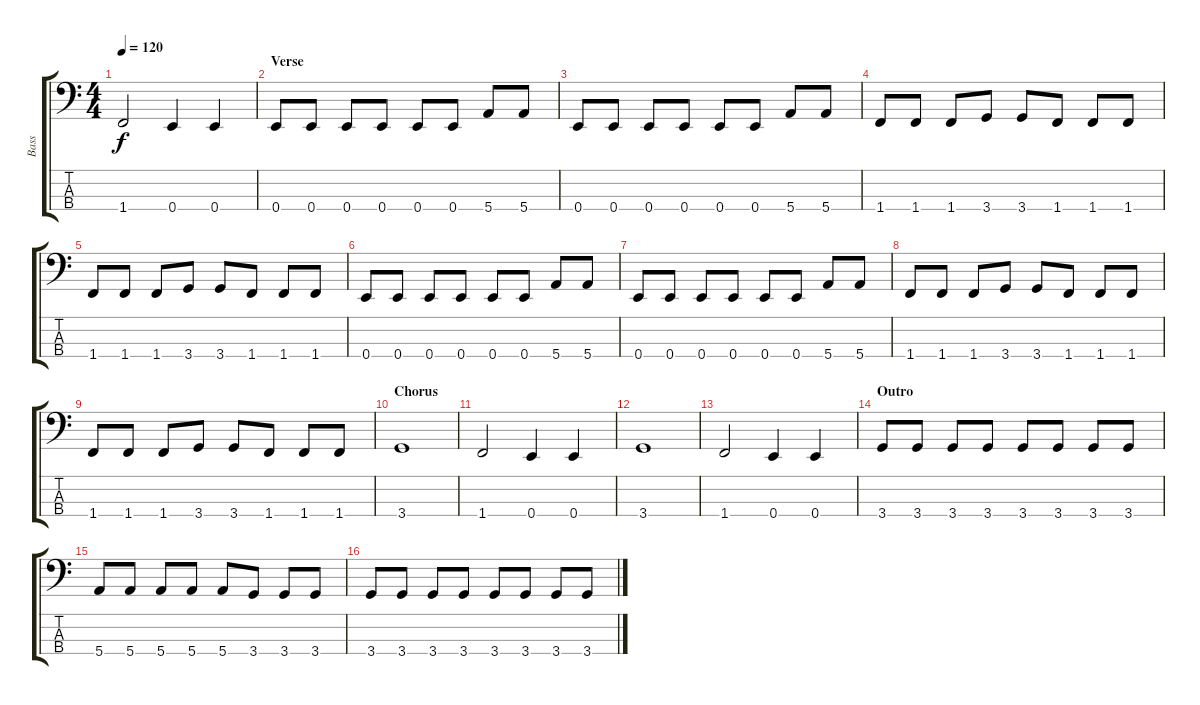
\track ("Bass" "Bass") {instrument electricbasspick}
\staff {score tabs}
\tuning (G2 D2 A1 E1) {hide}
\ts (4 4)
\tempo 120
\clef f4
\ks c
1.4.2{dy f} 0.4.4 0.4.4 |
\section ("" "Verse")
0.4.8 0.4.8 0.4.8 0.4.8 0.4.8 0.4.8 5.4.8 5.4.8 |
0.4.8 0.4.8 0.4.8 0.4.8 0.4.8 0.4.8 5.4.8 5.4.8 |
1.4.8 1.4.8 1.4.8 3.4.8 3.4.8 1.4.8 1.4.8 1.4.8 |
1.4.8 1.4.8 1.4.8 3.4.8 3.4.8 1.4.8 1.4.8 1.4.8 |
0.4.8 0.4.8 0.4.8 0.4.8 0.4.8 0.4.8 5.4.8 5.4.8 |
0.4.8 0.4.8 0.4.8 0.4.8 0.4.8 0.4.8 5.4.8 5.4.8 |
1.4.8 1.4.8 1.4.8 3.4.8 3.4.8 1.4.8 1.4.8 1.4.8 |
1.4.8 1.4.8 1.4.8 3.4.8 3.4.8 1.4.8 1.4.8 1.4.8 |
\section ("" "Chorus")
3.4.1 |
1.4.2 0.4.4 0.4.4 |
3.4.1 |
1.4.2 0.4.4 0.4.4 |
\section ("" "Outro")
3.4.8 3.4.8 3.4.8 3.4.8 3.4.8 3.4.8 3.4.8 3.4.8 |
5.4.8 5.4.8 5.4.8 5.4.8 5.4.8 3.4.8 3.4.8 3.4.8 |
3.4.8 3.4.8 3.4.8 3.4.8 3.4.8 3.4.8 3.4.8 3.4.8
